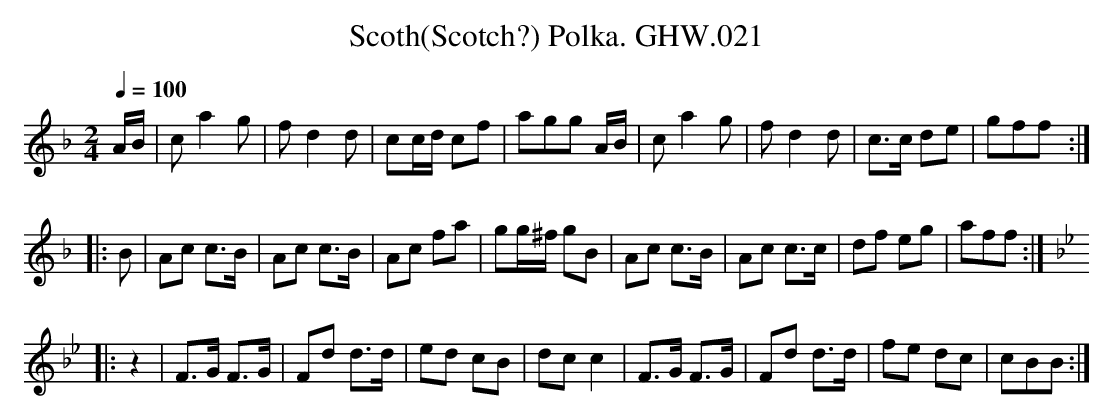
X:1
T:Scoth(Scotch?) Polka. GHW.021
M:2/4
L:1/8
Q:1/4=100
K:F
A/B/|c a2 g|f d2 d|cc/d/ cf|agg A/B/|c a2 g|f d2 d|c>c de|gff:|
|:B|Ac c>B|Ac c>B|Ac fa|gg/^f/ gB|Ac c>B|Ac c>c|df eg| aff:|
K:Bb
|:z2|F>G F>G|Fd d>d|ed cB|dc c2|F>G F>G|Fd d>d|fe dc|cBB:|
